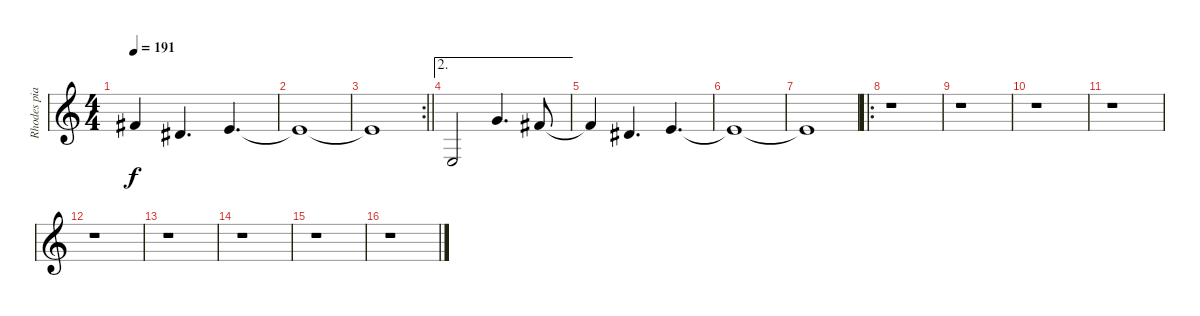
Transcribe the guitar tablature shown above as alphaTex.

\track ("Rhodes piano" "Rhodes pia") {instrument electricpiano1}
\staff {score}
\tuning (E4 B3 G3 D3 A2 E2 B1) {hide}
\ts (4 4)
\tempo 191
\clef g2
\ks c
2.1{t}.4{dy f} 4.2.4{d} 5.2.4{d} |
5.2{t}.1 |
\rc 2
\barLineRight lightlight
5.2{t}.1 |
\ae 2
2.4.2 3.1.4{d} 2.1.8 |
2.1{t}.4 4.2.4{d} 5.2.4{d} |
5.2{t}.1 |
5.2{t}.1 |
\ro
r.1 |
r.1 |
r.1 |
r.1 |
r.1 |
r.1 |
r.1 |
r.1 |
r.1
